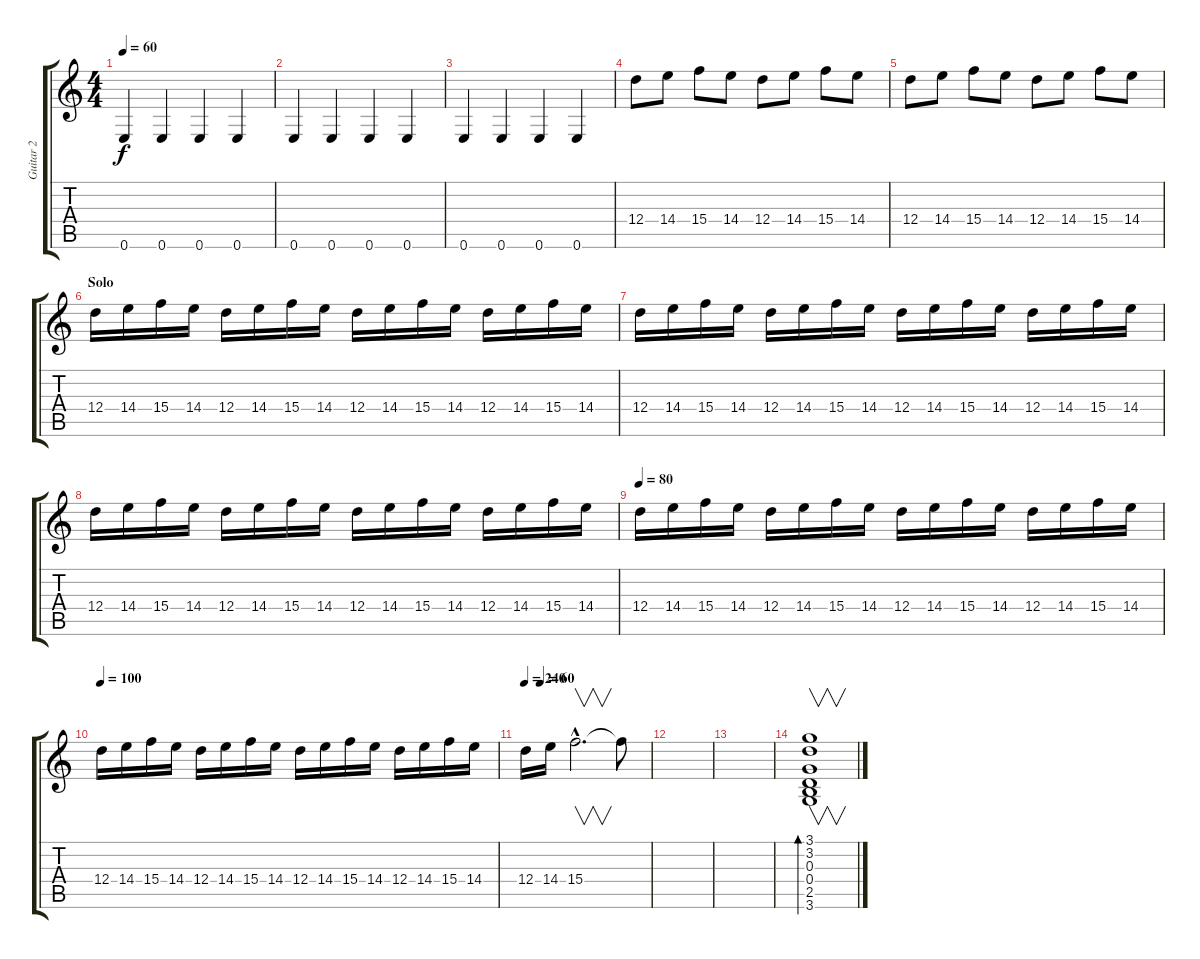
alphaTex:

\track ("Guitar 2" "Guitar 2") {instrument electricguitarclean}
\staff {score tabs}
\tuning (E4 B3 G3 D3 A2 E2) {hide}
\ts (4 4)
\tempo 60
\clef g2
\ks c
0.6.4{dy f} 0.6.4 0.6.4 0.6.4 |
0.6.4 0.6.4 0.6.4 0.6.4 |
0.6.4 0.6.4 0.6.4 0.6.4 |
12.4.8 14.4.8 15.4.8 14.4.8 12.4.8 14.4.8 15.4.8 14.4.8 |
12.4.8 14.4.8 15.4.8 14.4.8 12.4.8 14.4.8 15.4.8 14.4.8 |
\section ("" "Solo")
12.4.16 14.4.16 15.4.16 14.4.16 12.4.16 14.4.16 15.4.16 14.4.16 12.4.16 14.4.16 15.4.16 14.4.16 12.4.16 14.4.16 15.4.16 14.4.16 |
12.4.16 14.4.16 15.4.16 14.4.16 12.4.16 14.4.16 15.4.16 14.4.16 12.4.16 14.4.16 15.4.16 14.4.16 12.4.16 14.4.16 15.4.16 14.4.16 |
12.4.16 14.4.16 15.4.16 14.4.16 12.4.16 14.4.16 15.4.16 14.4.16 12.4.16 14.4.16 15.4.16 14.4.16 12.4.16 14.4.16 15.4.16 14.4.16 |
\tempo 80
12.4.16 14.4.16 15.4.16 14.4.16 12.4.16 14.4.16 15.4.16 14.4.16 12.4.16 14.4.16 15.4.16 14.4.16 12.4.16 14.4.16 15.4.16 14.4.16 |
\tempo 100
12.4.16 14.4.16 15.4.16 14.4.16 12.4.16 14.4.16 15.4.16 14.4.16 12.4.16 14.4.16 15.4.16 14.4.16 12.4.16 14.4.16 15.4.16 14.4.16 |
\tempo 240
\tempo (60 0.125)
12.4.16 14.4.16 15.4{hac}.2{v d} 15.4{t}.8 |
|
|
(3.1 3.2 0.3 0.4 2.5 3.6).1{v bd 240}
